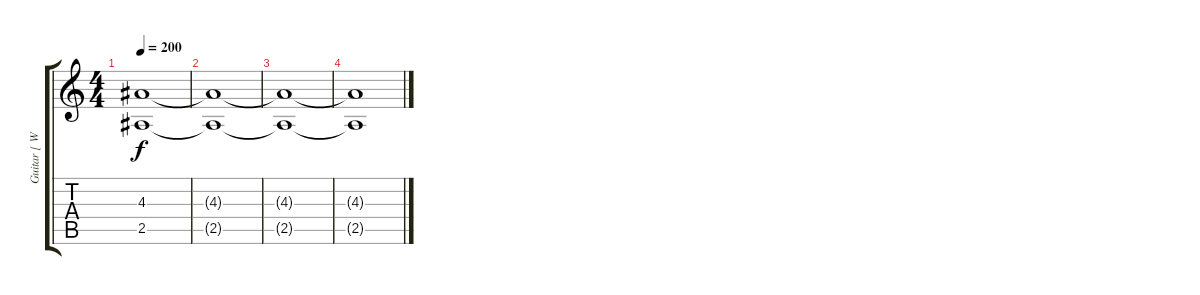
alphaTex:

\track ("Guitar [ Wade Preston ]" "Guitar [ W") {instrument distortionguitar}
\staff {score tabs}
\tuning (Eb4 Bb3 Gb3 Db3 Ab2 Eb2) {hide}
\ts (4 4)
\tempo 200
\clef g2
\ks c
(4.3{t} 2.5{t}).1{dy f volume 0} |
(4.3{t} 2.5{t}).1 |
(4.3{t} 2.5{t}).1 |
(4.3{t} 2.5{t}).1
